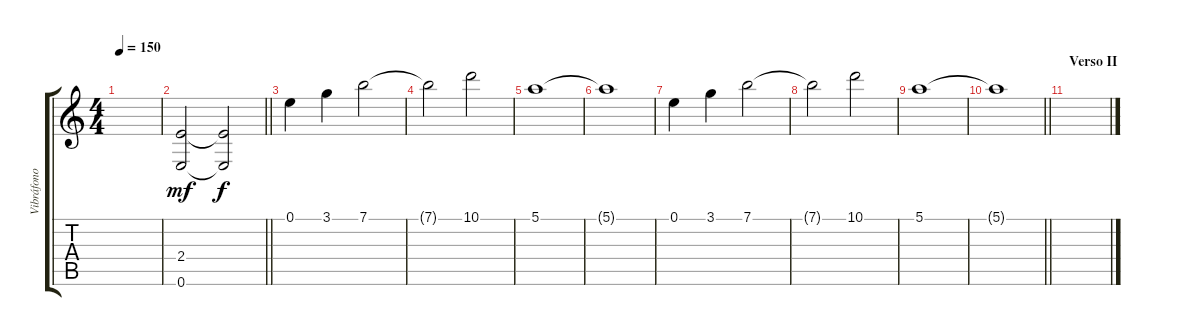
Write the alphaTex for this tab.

\track ("Vibráfono" "Vibráfono") {instrument vibraphone}
\staff {score tabs}
\tuning (E5 B4 G4 D4 A3 E3) {hide}
\ts (4 4)
\tempo 150
\clef g2
\ks c
|
\barLineRight lightlight
(2.4 0.6).2{dy mf volume 10} (2.4{t} 0.6{t}).2{dy f volume 0} |
0.1.4{volume 10 instrument vibraphone} 3.1.4 7.1.2 |
7.1{t}.2 10.1.2 |
5.1.1 |
5.1{t}.1 |
0.1.4 3.1.4 7.1.2 |
7.1{t}.2 10.1.2 |
5.1.1 |
\barLineRight lightlight
5.1{t}.1 |
\section ("" "Verso II")
